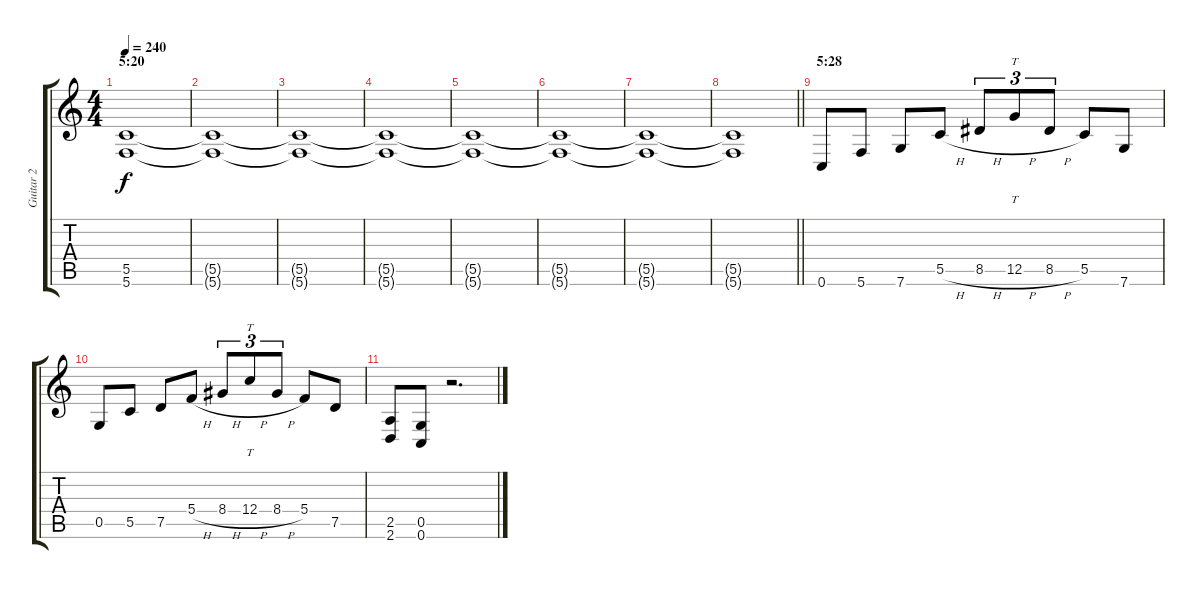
\track ("Guitar 2" "Guitar 2") {instrument distortionguitar}
\staff {score tabs}
\tuning (D4 A3 F3 C3 G2 C2) {hide}
\ts (4 4)
\section ("" "5:20")
\tempo 240
\clef g2
\ks c
(5.5 5.6).1{dy f} |
(5.5{t} 5.6{t}).1 |
(5.5{t} 5.6{t}).1 |
(5.5{t} 5.6{t}).1{volume 2} |
(5.5{t} 5.6{t}).1 |
(5.5{t} 5.6{t}).1 |
(5.5{t} 5.6{t}).1 |
\barLineRight lightlight
(5.5{t} 5.6{t}).1 |
\section ("" "5:28")
0.6.8{volume 16} 5.6.8 7.6.8 5.5{h}.8 8.5{h}.8{tu (3 2)} 12.5{h}.8{tt tu (3 2)} 8.5{h}.8{tu (3 2)} 5.5.8 7.6.8 |
0.5.8 5.5.8 7.5.8 5.4{h}.8 8.4{h}.8{tu (3 2)} 12.4{h}.8{tt tu (3 2)} 8.4{h}.8{tu (3 2)} 5.4.8 7.5.8 |
(2.5 2.6).8 (0.5 0.6).8 r.2{d}
